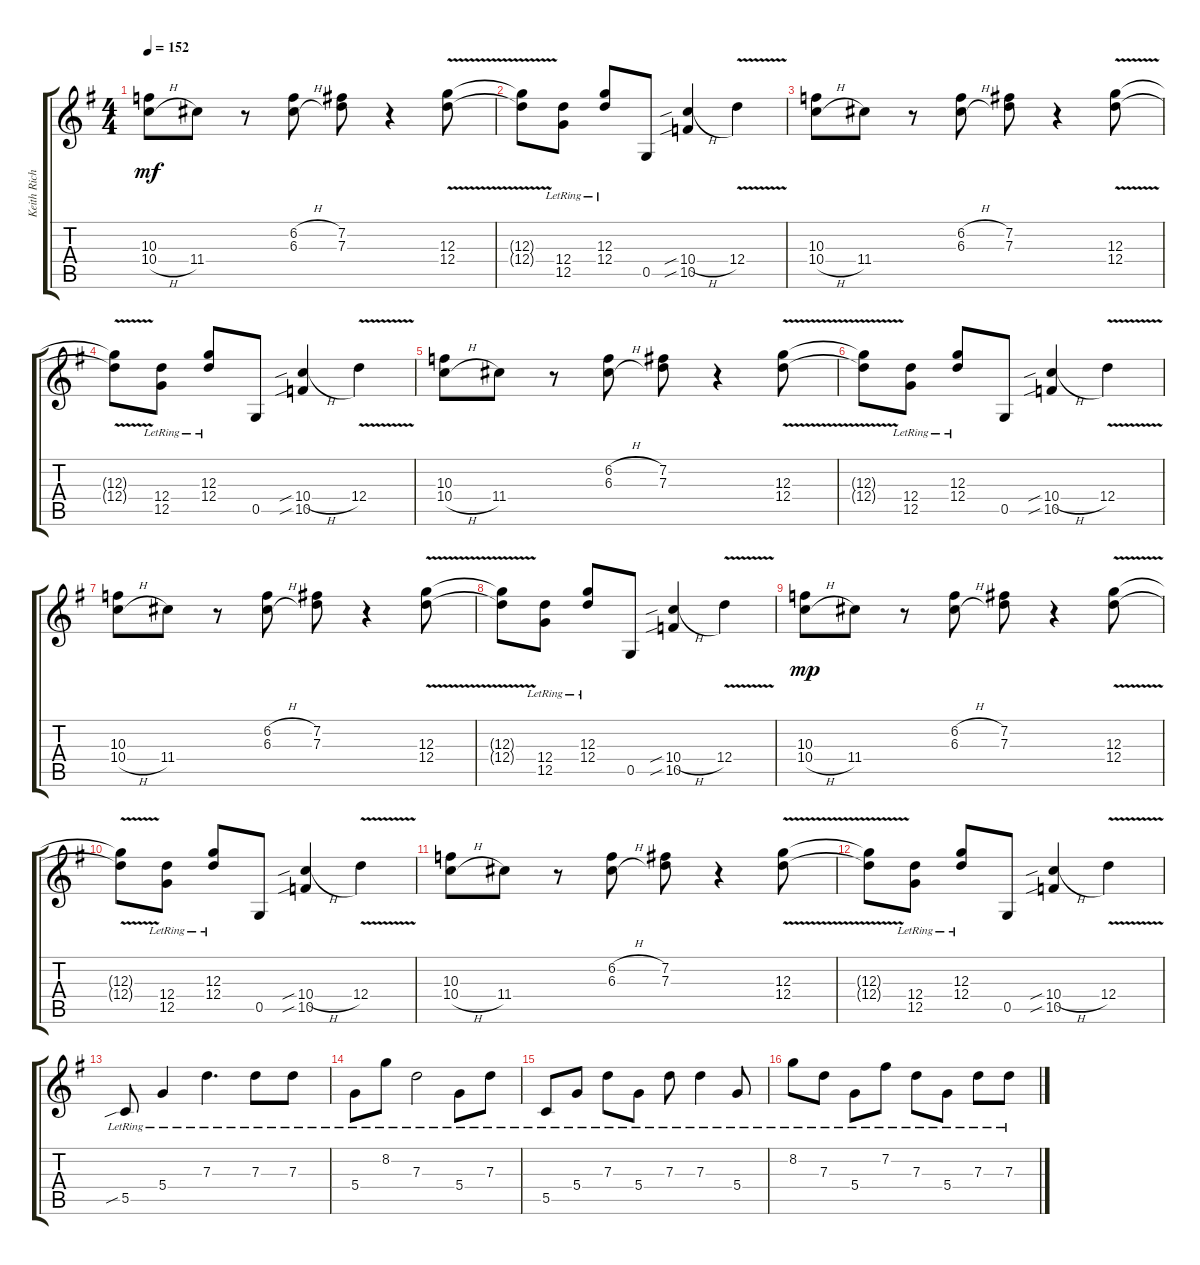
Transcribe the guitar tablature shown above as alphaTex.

\track ("Keith Richards" "Keith Rich") {instrument overdrivenguitar}
\staff {score tabs}
\tuning (D4 B3 G3 D3 G2 D2) {hide}
\ts (4 4)
\tempo 152
\clef g2
\ks g
(10.3 10.4{h}).8{dy mf} 11.4.8 r.8 (6.2{h} 6.3{h}).8 (7.2 7.3).8 r.4 (12.3{v} 12.4{v}).8 |
(12.3{v t} 12.4{v t}).8 (12.4{lr} 12.5{lr}).8 (12.3{lr} 12.4{lr}).8 0.5.8 (10.4{sib h} 10.5{sib}).4 12.4{v}.4 |
(10.3 10.4{h}).8 11.4.8 r.8 (6.2{h} 6.3{h}).8 (7.2 7.3).8 r.4 (12.3{v} 12.4{v}).8 |
(12.3{v t} 12.4{v t}).8 (12.4{lr} 12.5{lr}).8 (12.3{lr} 12.4{lr}).8 0.5.8 (10.4{sib h} 10.5{sib}).4 12.4{v}.4 |
(10.3 10.4{h}).8 11.4.8 r.8 (6.2{h} 6.3{h}).8 (7.2 7.3).8 r.4 (12.3{v} 12.4{v}).8 |
(12.3{v t} 12.4{v t}).8 (12.4{lr} 12.5{lr}).8 (12.3{lr} 12.4{lr}).8 0.5.8 (10.4{sib h} 10.5{sib}).4 12.4{v}.4 |
(10.3 10.4{h}).8 11.4.8 r.8 (6.2{h} 6.3{h}).8 (7.2 7.3).8 r.4 (12.3{v} 12.4{v}).8 |
(12.3{v t} 12.4{v t}).8 (12.4{lr} 12.5{lr}).8 (12.3{lr} 12.4{lr}).8 0.5.8 (10.4{sib h} 10.5{sib}).4 12.4{v}.4 |
(10.3 10.4{h}).8{dy mp} 11.4.8 r.8 (6.2{h} 6.3{h}).8 (7.2 7.3).8 r.4 (12.3{v} 12.4{v}).8 |
(12.3{v t} 12.4{v t}).8 (12.4{lr} 12.5{lr}).8 (12.3{lr} 12.4{lr}).8 0.5.8 (10.4{sib h} 10.5{sib}).4 12.4{v}.4 |
(10.3 10.4{h}).8 11.4.8 r.8 (6.2{h} 6.3{h}).8 (7.2 7.3).8 r.4 (12.3{v} 12.4{v}).8 |
(12.3{v t} 12.4{v t}).8 (12.4{lr} 12.5{lr}).8 (12.3{lr} 12.4{lr}).8 0.5.8 (10.4{sib h} 10.5{sib}).4 12.4{v}.4 |
5.5{sib lr}.8 5.4{lr}.4 7.3{lr}.4{d} 7.3{lr}.8 7.3{lr}.8 |
5.4{lr}.8 8.2{lr}.8 7.3{lr}.2 5.4{lr}.8 7.3{lr}.8 |
5.5{lr}.8 5.4{lr}.8 7.3{lr}.8 5.4{lr}.8 7.3{lr}.8 7.3{lr}.4 5.4{lr}.8 |
8.2{lr}.8 7.3{lr}.8 5.4{lr}.8 7.2{lr}.8 7.3{lr}.8 5.4{lr}.8 7.3{lr}.8 7.3{lr}.8
